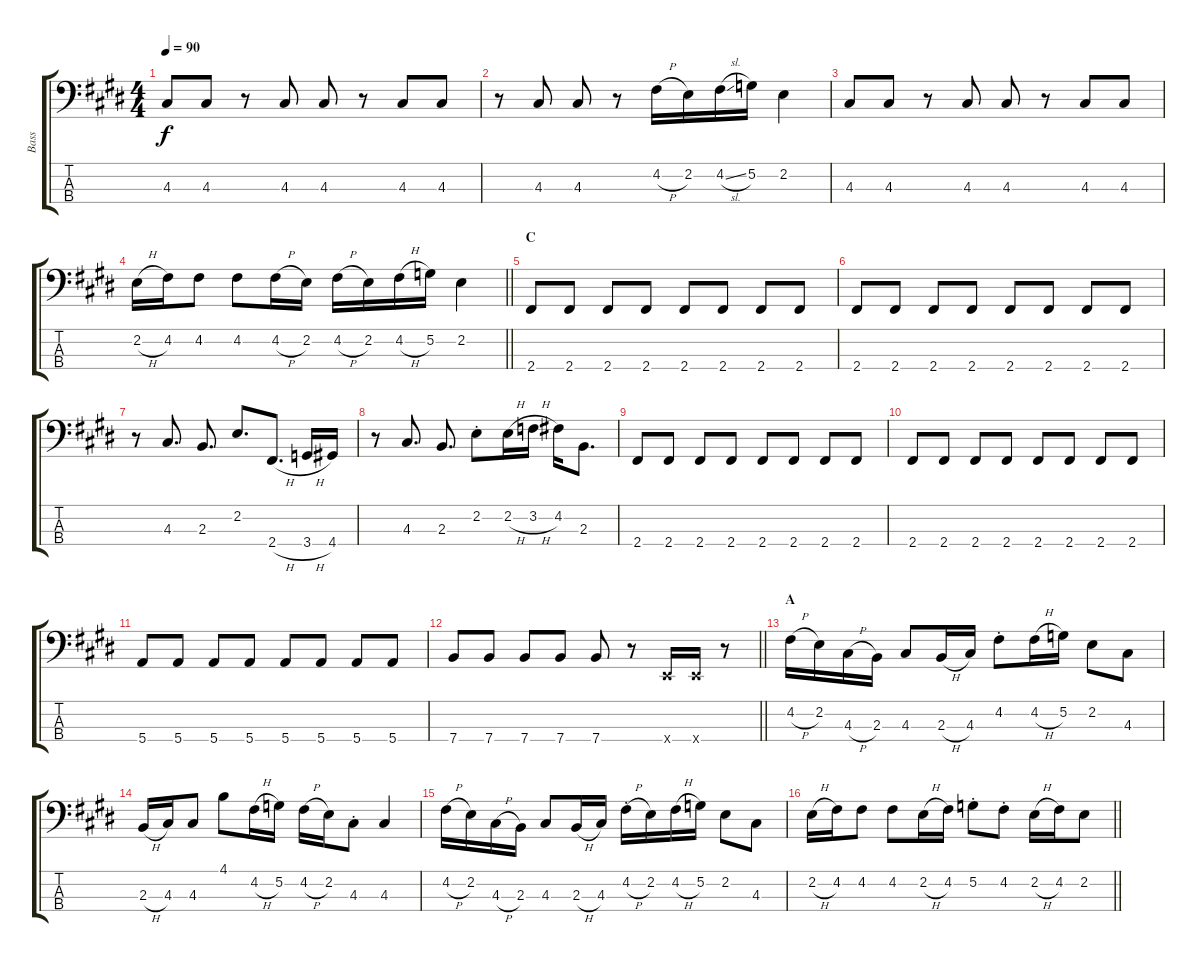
\track ("Bass" "Bass") {instrument electricbasspick}
\staff {score tabs}
\tuning (G2 D2 A1 E1) {hide}
\ts (4 4)
\tempo 90
\clef f4
\ks c#minor
4.3.8{dy f} 4.3.8 r.8 4.3.8 4.3.8 r.8 4.3.8 4.3.8 |
r.8 4.3.8 4.3.8 r.8 4.2{h}.16 2.2.16 4.2{sl}.16 5.2.16 2.2.4 |
4.3.8 4.3.8 r.8 4.3.8 4.3.8 r.8 4.3.8 4.3.8 |
\barLineRight lightlight
2.2{h}.16 4.2.16 4.2.8 4.2.8 4.2{h}.16 2.2.16 4.2{h}.16 2.2.16 4.2{h}.16 5.2.16 2.2.4 |
\section ("" "C")
2.4.8 2.4.8 2.4.8 2.4.8 2.4.8 2.4.8 2.4.8 2.4.8 |
2.4.8 2.4.8 2.4.8 2.4.8 2.4.8 2.4.8 2.4.8 2.4.8 |
r.8 4.3.8{d} 2.3.8{d} 2.2.8{d} 2.4{h}.8{d} 3.4{h}.16 4.4.16 |
r.8 4.3.8{d} 2.3.8{d} 2.2{st}.8 2.2{h}.16 3.2{h}.16 4.2.16 2.3.8{d} |
2.4.8 2.4.8 2.4.8 2.4.8 2.4.8 2.4.8 2.4.8 2.4.8 |
2.4.8 2.4.8 2.4.8 2.4.8 2.4.8 2.4.8 2.4.8 2.4.8 |
5.4.8 5.4.8 5.4.8 5.4.8 5.4.8 5.4.8 5.4.8 5.4.8 |
\barLineRight lightlight
7.4.8 7.4.8 7.4.8 7.4.8 7.4.8 r.8 0.4{x}.16 0.4{x}.16 r.8 |
\section ("" "A")
4.2{h}.16 2.2.16 4.3{h}.16 2.3.16 4.3.8 2.3{h}.16 4.3.16 4.2{st}.8 4.2{h}.16 5.2.16 2.2.8 4.3.8 |
2.3{h}.16 4.3.16 4.3.8 4.1.8 4.2{h}.16 5.2.16 4.2{h}.16 2.2.16 4.3{st}.8 4.3.4 |
4.2{h}.16 2.2.16 4.3{h}.16 2.3.16 4.3.8 2.3{h}.16 4.3.16 4.2{h st}.16 2.2.16 4.2{h}.16 5.2.16 2.2.8 4.3.8 |
\barLineRight lightlight
2.2{h}.16 4.2.16 4.2.8 4.2.8 2.2{h}.16 4.2.16 5.2{st}.8 4.2{st}.8 2.2{h}.16 4.2.16 2.2.8
